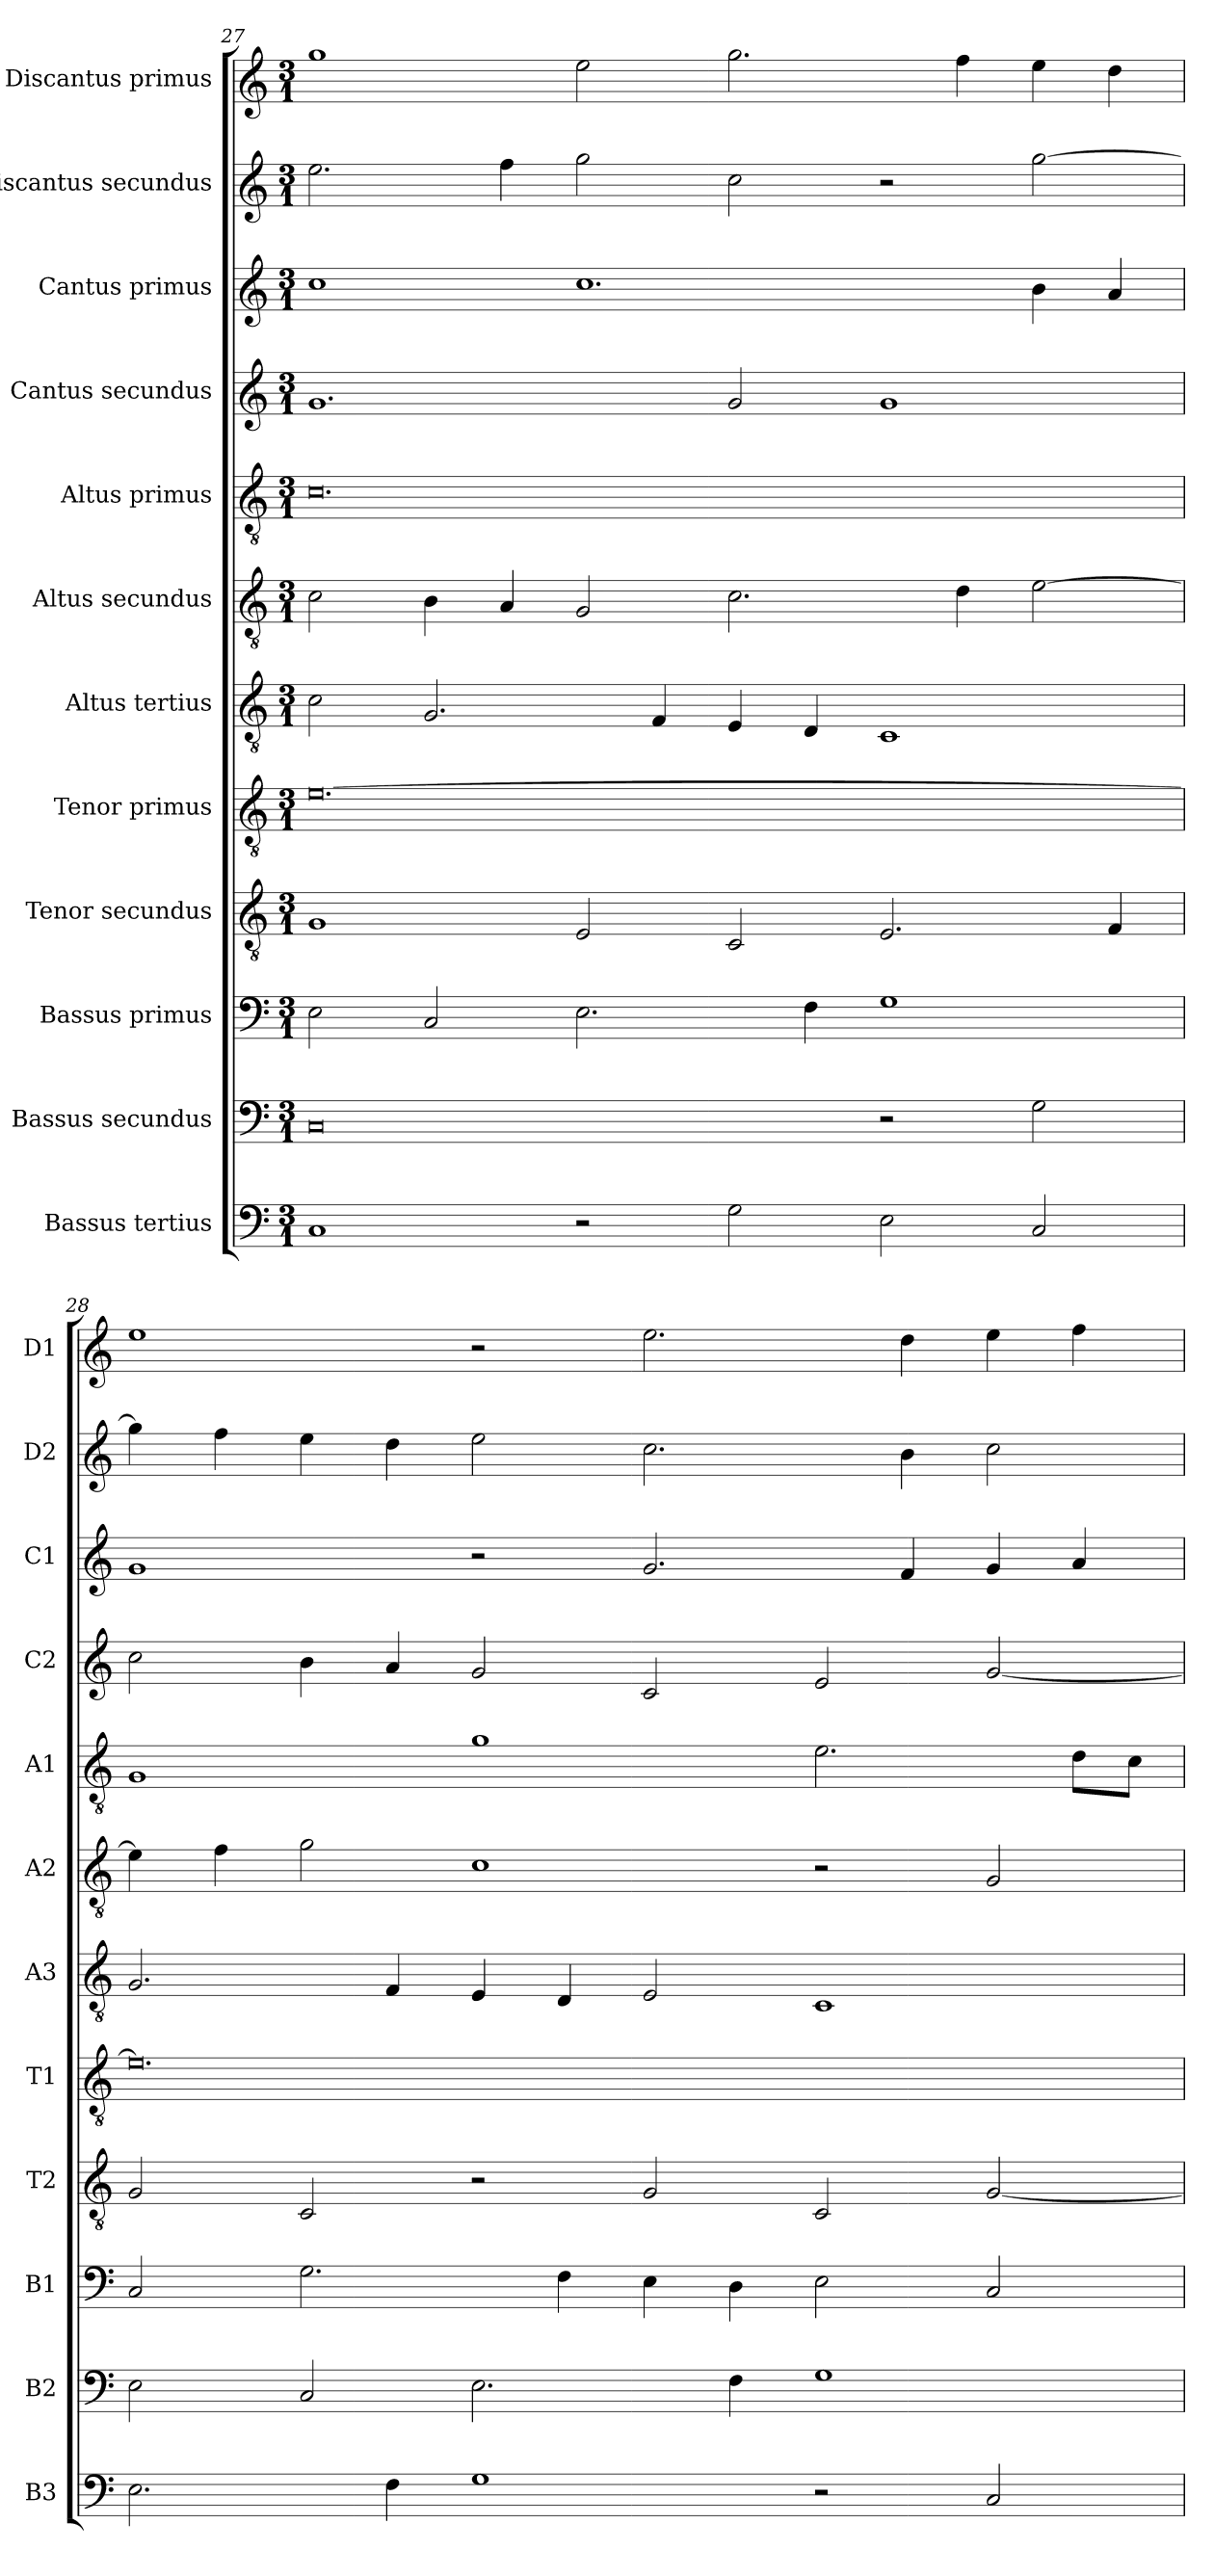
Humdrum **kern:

**kern	**kern	**kern	**kern	**kern	**kern	**kern	**kern	**kern	**kern	**kern	**kern
*part12	*part11	*part10	*part9	*part8	*part7	*part6	*part5	*part4	*part3	*part2	*part1
*staff12	*staff11	*staff10	*staff9	*staff8	*staff7	*staff6	*staff5	*staff4	*staff3	*staff2	*staff1
*I"Bassus tertius	*I"Bassus secundus	*I"Bassus primus	*I"Tenor secundus	*I"Tenor primus	*I"Altus tertius	*I"Altus secundus	*I"Altus primus	*I"Cantus secundus	*I"Cantus primus	*I"Discantus secundus	*I"Discantus primus
*I'B3	*I'B2	*I'B1	*I'T2	*I'T1	*I'A3	*I'A2	*I'A1	*I'C2	*I'C1	*I'D2	*I'D1
*clefF4	*clefF4	*clefF4	*clefGv2	*clefGv2	*clefGv2	*clefGv2	*clefGv2	*clefG2	*clefG2	*clefG2	*clefG2
*k[]	*k[]	*k[]	*k[]	*k[]	*k[]	*k[]	*k[]	*k[]	*k[]	*k[]	*k[]
*M3/1	*M3/1	*M3/1	*M3/1	*M3/1	*M3/1	*M3/1	*M3/1	*M3/1	*M3/1	*M3/1	*M3/1
=27	=27	=27	=27	=27	=27	=27	=27	=27	=27	=27	=27
1C	0C	2E\	1G	[0.e	2c\	2c\	0.c	1.g	1cc	2.ee\	1gg
.	.	2C/	.	.	2.G/	4B\	.	.	.	.	.
.	.	.	.	.	.	4A/	.	.	.	4ff\	.
2r	.	2.E\	2E/	.	.	2G/	.	.	1.cc	2gg\	2ee\
.	.	.	.	.	4F/	.	.	.	.	.	.
2G\	.	.	2C/	.	4E/	2.c\	.	2g/	.	2cc\	2.gg\
.	.	4F\	.	.	4D/	.	.	.	.	.	.
2E\	2r	1G	2.E/	.	1C	.	.	1g	.	2r	.
.	.	.	.	.	.	4d\	.	.	.	.	4ff\
2C/	2G\	.	.	.	.	[2e\	.	.	4b\	[2gg\	4ee\
.	.	.	4F/	.	.	.	.	.	4a/	.	4dd\
=28	=28	=28	=28	=28	=28	=28	=28	=28	=28	=28	=28
2.E\	2E\	2C/	2G/	0.e]	2.G/	4e\]	1G	2cc\	1g	4gg\]	1ee
.	.	.	.	.	.	4f\	.	.	.	4ff\	.
.	2C/	2.G\	2C/	.	.	2g\	.	4b\	.	4ee\	.
4F\	.	.	.	.	4F/	.	.	4a/	.	4dd\	.
1G	2.E\	.	2r	.	4E/	1c	1g	2g/	2r	2ee\	2r
.	.	4F\	.	.	4D/	.	.	.	.	.	.
.	.	4E\	2G/	.	2E/	.	.	2c/	2.g/	2.cc\	2.ee\
.	4F\	4D\	.	.	.	.	.	.	.	.	.
2r	1G	2E\	2C/	.	1C	2r	2.e\	2e/	.	.	.
.	.	.	.	.	.	.	.	.	4f/	4b\	4dd\
2C/	.	2C/	[2G/	.	.	2G/	.	[2g/	4g/	2cc\	4ee\
.	.	.	.	.	.	.	8d\L	.	4a/	.	4ff\
.	.	.	.	.	.	.	8c\J	.	.	.	.
=	=	=	=	=	=	=	=	=	=	=	=
*-	*-	*-	*-	*-	*-	*-	*-	*-	*-	*-	*-
